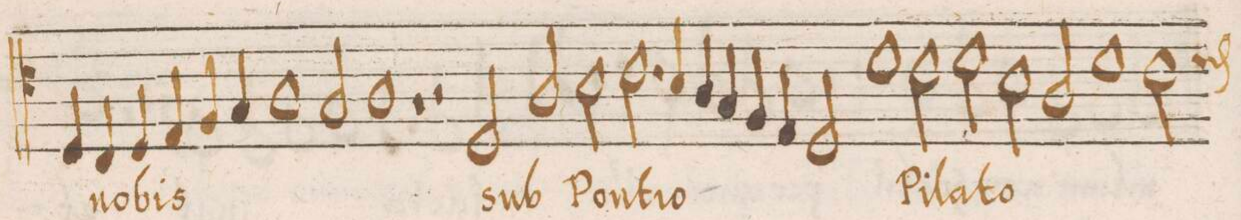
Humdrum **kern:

**kern	**text
*I"ALTVS	*
*clefC4	*
*k[]	*
*met(C|)	*
*M2/1	*
4D/	.
4C/	no-
4D/	-bis
4E/	.
=76-	=76-
4F/	.
4G/	.
1A	.
2G/	.
=77-	=77-
1A	.
1rA	.
=78-	=78-
2r	.
2D/	sub
2A/	.
2B\	Pon-
=79-	=79-
2.c\	-ti-
4B/	-o
4A/	.
4G/	.
4F/	.
4E/	.
=80-	=80-
2D/	.
1d	.
2c\	Pi-
=81-	=81-
2d\	-la-
2B\	-to
2A/	.
1d\	.
=82-	=82-
*custos:d	*
2c\	.
*-	*-
